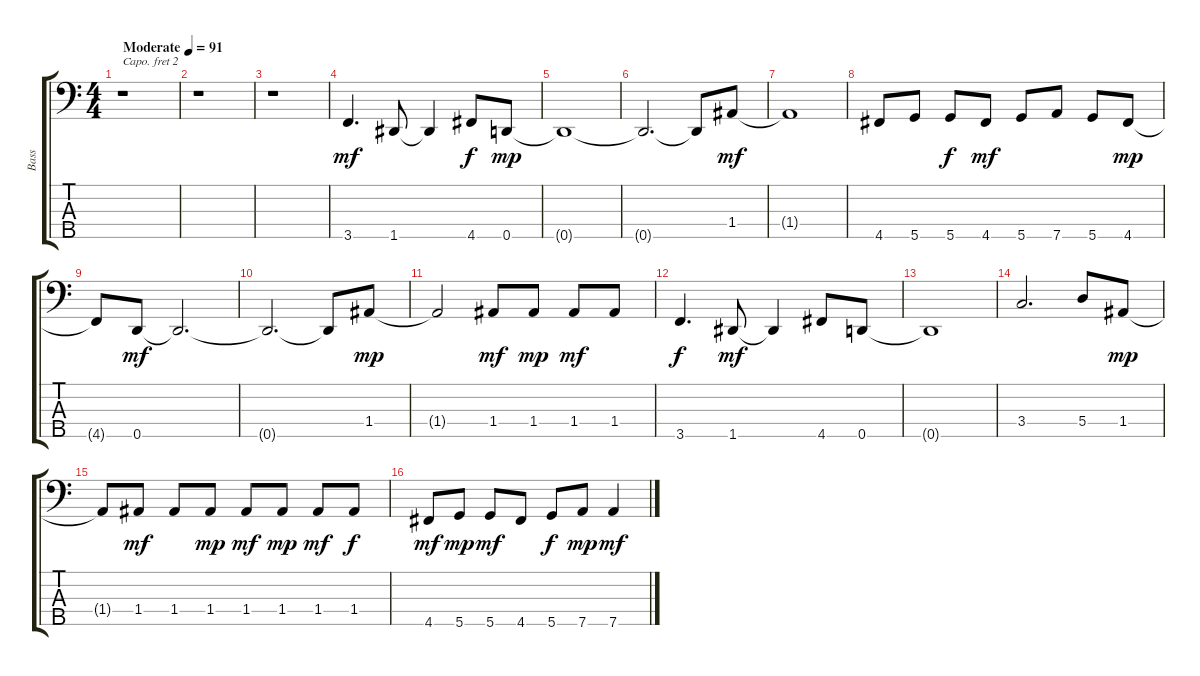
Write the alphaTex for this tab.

\track ("Bass" "Bass") {instrument electricbassfinger}
\staff {score tabs}
\capo 2
\tuning (A2 F2 C2 G1 C1) {hide}
\ts (4 4)
\tempo (91 "Moderate")
\clef f4
\ks c
r.1{dy mf instrument electricbassfinger} |
r.1 |
r.1 |
3.5.4{d} 1.5.8 1.5{t}.4 4.5.8{dy f} 0.5.8{dy mp} |
0.5{t}.1 |
0.5{t}.2{d} 0.5{t}.8 1.4.8{dy mf} |
1.4{t}.1 |
4.5.8 5.5.8 5.5.8{dy f} 4.5.8{dy mf} 5.5.8 7.5.8 5.5.8 4.5.8{dy mp} |
4.5{t}.8 0.5.8{dy mf} 0.5{t}.2{d} |
0.5{t}.2{d} 0.5{t}.8 1.4.8{dy mp} |
1.4{t}.2 1.4.8{dy mf} 1.4.8{dy mp} 1.4.8{dy mf} 1.4.8 |
3.5.4{d dy f} 1.5.8{dy mf} 1.5{t}.4 4.5.8 0.5.8 |
0.5{t}.1 |
3.4.2{d} 5.4.8 1.4.8{dy mp} |
1.4{t}.8 1.4.8{dy mf} 1.4.8 1.4.8{dy mp} 1.4.8{dy mf} 1.4.8{dy mp} 1.4.8{dy mf} 1.4.8{dy f} |
4.5.8{dy mf} 5.5.8{dy mp} 5.5.8{dy mf} 4.5.8 5.5.8{dy f} 7.5.8{dy mp} 7.5.4{dy mf}
